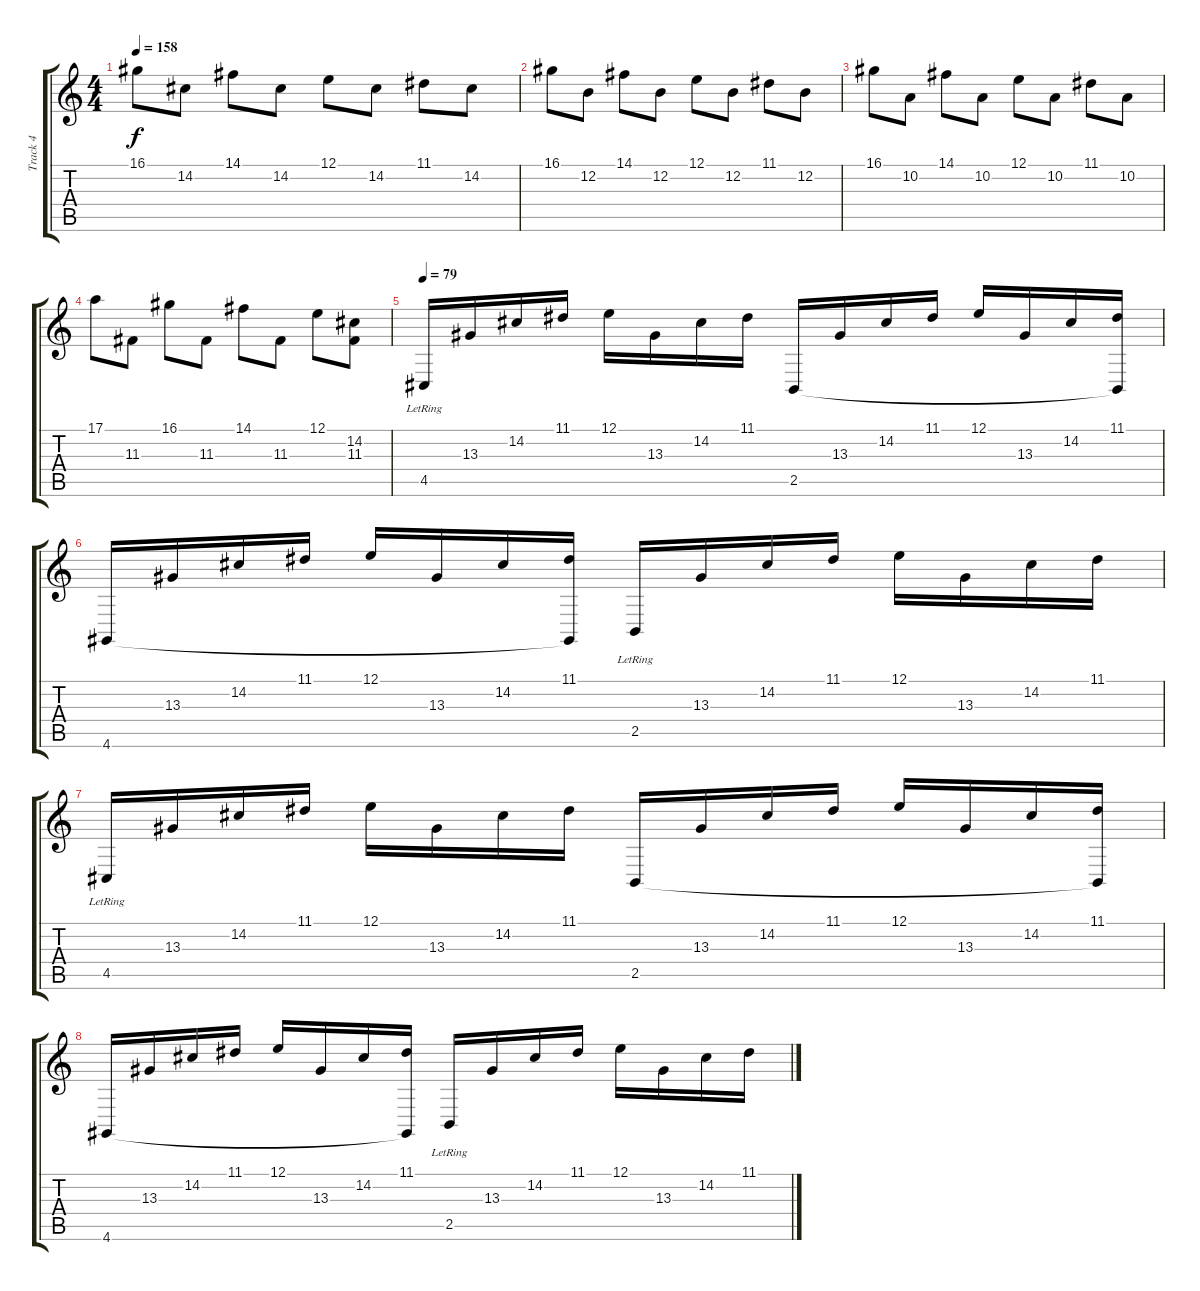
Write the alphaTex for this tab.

\track ("Track 4" "Track 4") {instrument stringensemble1}
\staff {score tabs}
\tuning (E4 B3 G3 D3 A2 E2) {hide}
\ts (4 4)
\tempo 158
\clef g2
\ks c
16.1.8{dy f} 14.2.8 14.1.8 14.2.8 12.1.8 14.2.8 11.1.8 14.2.8 |
16.1.8 12.2.8 14.1.8 12.2.8 12.1.8 12.2.8 11.1.8 12.2.8 |
16.1.8 10.2.8 14.1.8 10.2.8 12.1.8 10.2.8 11.1.8 10.2.8 |
17.1.8 11.3.8 16.1.8 11.3.8 14.1.8 11.3.8 12.1.8 (14.2 11.3).8 |
\tempo 79
4.5{lr}.16{instrument acousticgrandpiano} 13.3.16 14.2.16 11.1.16 12.1.16 13.3.16 14.2.16 11.1.16 2.5.16 13.3.16 14.2.16 11.1.16 12.1.16 13.3.16 14.2.16 (11.1 2.5{t}).16 |
4.6.16 13.3.16 14.2.16 11.1.16 12.1.16 13.3.16 14.2.16 (11.1 4.6{t}).16 2.5{lr}.16 13.3.16 14.2.16 11.1.16 12.1.16 13.3.16 14.2.16 11.1.16 |
4.5{lr}.16 13.3.16 14.2.16 11.1.16 12.1.16 13.3.16 14.2.16 11.1.16 2.5.16 13.3.16 14.2.16 11.1.16 12.1.16 13.3.16 14.2.16 (11.1 2.5{t}).16 |
4.6.16 13.3.16 14.2.16 11.1.16 12.1.16 13.3.16 14.2.16 (11.1 4.6{t}).16 2.5{lr}.16 13.3.16 14.2.16 11.1.16 12.1.16 13.3.16 14.2.16 11.1.16
